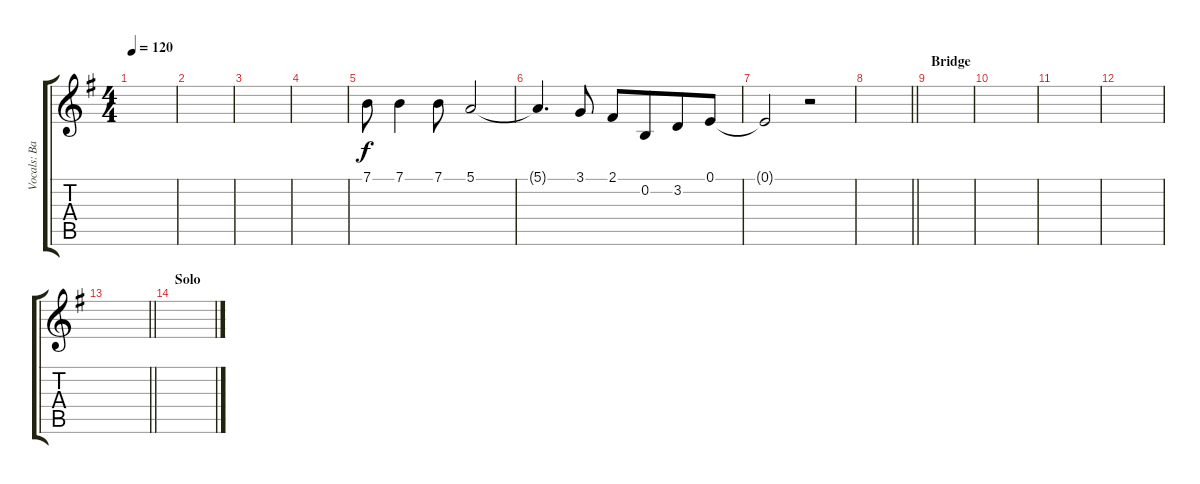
\track ("Vocals: Band" "Vocals: Ba") {instrument choiraahs}
\staff {score tabs}
\tuning (E4 B3 G3 D3 A2 E2) {hide}
\ts (4 4)
\tempo 120
\clef g2
\ks g
|
|
|
|
7.1.8 7.1.4 7.1.8 5.1.2 |
5.1{t}.4{d} 3.1.8 2.1.8 0.2.8{beam merge} 3.2.8 0.1.8 |
0.1{t}.2 r.2 |
\barLineRight lightlight
|
\section ("" "Bridge")
|
|
|
|
\barLineRight lightlight
|
\section ("" "Solo")
